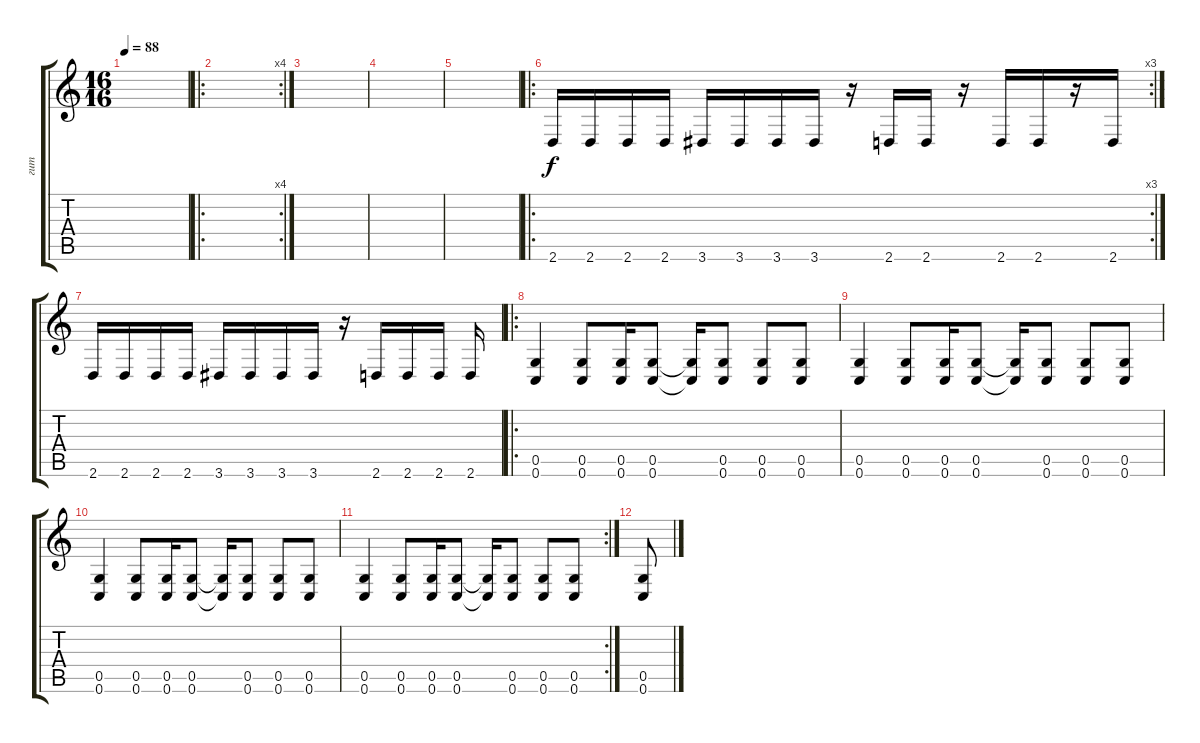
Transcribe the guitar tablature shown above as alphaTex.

\track ("гит" "гит") {instrument distortionguitar}
\staff {score tabs}
\tuning (D4 A3 F3 C3 G2 C2) {hide}
\ts (16 16)
\tempo 88
\clef g2
\ks c
|
\ro
\rc 4
|
|
|
|
\ro
\rc 3
2.6.16 2.6.16 2.6.16 2.6.16 3.6.16 3.6.16 3.6.16 3.6.16 r.16 2.6.16 2.6.16 r.16 2.6.16 2.6.16 r.16 2.6.16 |
2.6.16 2.6.16 2.6.16 2.6.16 3.6.16 3.6.16 3.6.16 3.6.16 r.16 2.6.16 2.6.16 2.6.16 2.6.16 |
\ro
(0.5 0.6).4 (0.5 0.6).8 (0.5 0.6).16 (0.5 0.6).8 (0.5{t} 0.6{t}).16 (0.5 0.6).8 (0.5 0.6).8 (0.5 0.6).8 |
(0.5 0.6).4 (0.5 0.6).8 (0.5 0.6).16 (0.5 0.6).8 (0.5{t} 0.6{t}).16 (0.5 0.6).8 (0.5 0.6).8 (0.5 0.6).8 |
(0.5 0.6).4 (0.5 0.6).8 (0.5 0.6).16 (0.5 0.6).8 (0.5{t} 0.6{t}).16 (0.5 0.6).8 (0.5 0.6).8 (0.5 0.6).8 |
\rc 2
(0.5 0.6).4 (0.5 0.6).8 (0.5 0.6).16 (0.5 0.6).8 (0.5{t} 0.6{t}).16 (0.5 0.6).8 (0.5 0.6).8 (0.5 0.6).8 |
(0.5 0.6).8
